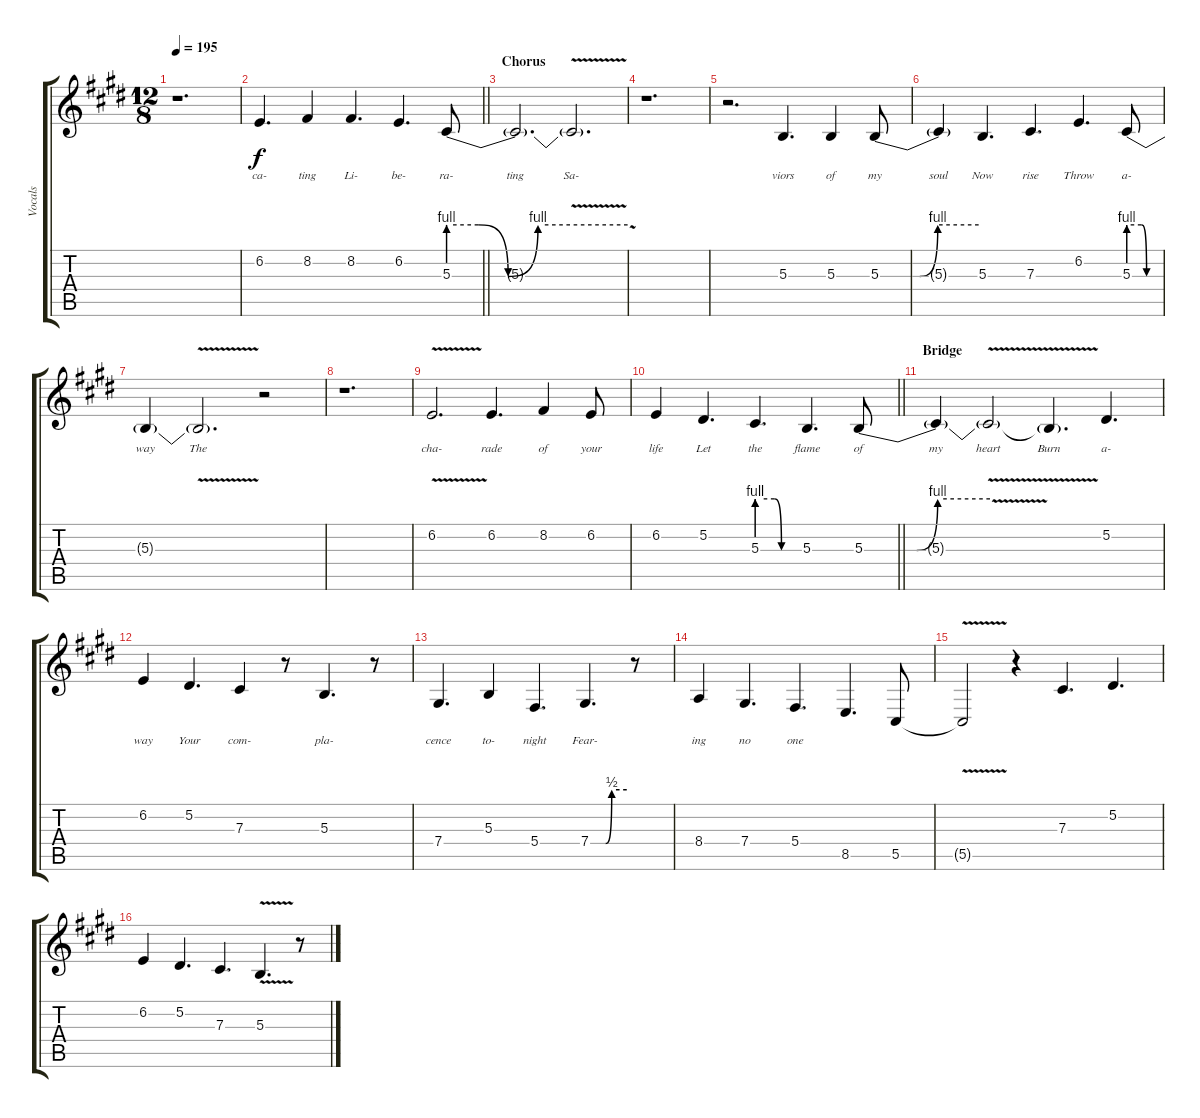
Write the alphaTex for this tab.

\track ("Vocals" "Vocals") {instrument lead6voice}
\staff {score tabs}
\tuning (Eb4 Bb3 Gb3 Db3 Ab2 Db2) {hide}
\ts (12 8)
\section ("" "")
\tempo 195
\clef g2
\ks e
r.1{d dy f} |
\barLineRight lightlight
6.2.4{d lyrics (0 "ca-") lyrics (1 "") lyrics (2 "") lyrics (3 "") lyrics (4 "")} 8.2.4{lyrics (0 "ting") lyrics (1 "") lyrics (2 "") lyrics (3 "") lyrics (4 "")} 8.2.4{d lyrics (0 "Li-") lyrics (1 "") lyrics (2 "") lyrics (3 "") lyrics (4 "")} 6.2.4{d lyrics (0 "be-") lyrics (1 "") lyrics (2 "") lyrics (3 "") lyrics (4 "")} 5.3{be (custom 0 4 10 4 20 0 30 4 60 4)}.8{lyrics (0 "ra-") lyrics (1 "") lyrics (2 "") lyrics (3 "") lyrics (4 "")} |
\section ("" "Chorus")
5.3{t}.2{d lyrics (0 "ting") lyrics (1 "") lyrics (2 "") lyrics (3 "") lyrics (4 "")} 5.3{v t}.2{d lyrics (0 "Sa-") lyrics (1 "") lyrics (2 "") lyrics (3 "") lyrics (4 "")} |
r.1{d} |
r.2{d} 5.3.4{d lyrics (0 "viors") lyrics (1 "") lyrics (2 "") lyrics (3 "") lyrics (4 "")} 5.3.4{lyrics (0 "of") lyrics (1 "") lyrics (2 "") lyrics (3 "") lyrics (4 "")} 5.3{be (custom 0 0 24 0 35 4 60 4)}.8{lyrics (0 "my") lyrics (1 "") lyrics (2 "") lyrics (3 "") lyrics (4 "")} |
5.3{t}.4{lyrics (0 "soul") lyrics (1 "") lyrics (2 "") lyrics (3 "") lyrics (4 "")} 5.3.4{d lyrics (0 "Now") lyrics (1 "") lyrics (2 "") lyrics (3 "") lyrics (4 "")} 7.3.4{d lyrics (0 "rise") lyrics (1 "") lyrics (2 "") lyrics (3 "") lyrics (4 "")} 6.2.4{d lyrics (0 "Throw") lyrics (1 "") lyrics (2 "") lyrics (3 "") lyrics (4 "")} 5.3{be (custom 0 4 25 4 35 0 60 0)}.8{lyrics (0 "a-") lyrics (1 "") lyrics (2 "") lyrics (3 "") lyrics (4 "")} |
5.3{t}.4{lyrics (0 "way") lyrics (1 "") lyrics (2 "") lyrics (3 "") lyrics (4 "")} 5.3{v t}.2{d lyrics (0 "The") lyrics (1 "") lyrics (2 "") lyrics (3 "") lyrics (4 "")} r.2 |
r.1{d} |
6.2{v}.2{d lyrics (0 "cha-") lyrics (1 "") lyrics (2 "") lyrics (3 "") lyrics (4 "")} 6.2.4{d lyrics (0 "rade") lyrics (1 "") lyrics (2 "") lyrics (3 "") lyrics (4 "")} 8.2.4{lyrics (0 "of") lyrics (1 "") lyrics (2 "") lyrics (3 "") lyrics (4 "")} 6.2.8{lyrics (0 "your") lyrics (1 "") lyrics (2 "") lyrics (3 "") lyrics (4 "")} |
\barLineRight lightlight
6.2.4{lyrics (0 "life") lyrics (1 "") lyrics (2 "") lyrics (3 "") lyrics (4 "")} 5.2.4{d lyrics (0 "Let") lyrics (1 "") lyrics (2 "") lyrics (3 "") lyrics (4 "")} 5.3{be (custom 0 4 25 4 35 0 60 0)}.4{d lyrics (0 "the") lyrics (1 "") lyrics (2 "") lyrics (3 "") lyrics (4 "")} 5.3.4{d lyrics (0 "flame") lyrics (1 "") lyrics (2 "") lyrics (3 "") lyrics (4 "")} 5.3{be (custom 0 0 25 0 35 4 60 4)}.8{lyrics (0 "of") lyrics (1 "") lyrics (2 "") lyrics (3 "") lyrics (4 "")} |
\section ("" "Bridge")
5.3{t}.4{lyrics (0 "my") lyrics (1 "") lyrics (2 "") lyrics (3 "") lyrics (4 "")} 5.3{v t}.2{lyrics (0 "heart") lyrics (1 "") lyrics (2 "") lyrics (3 "") lyrics (4 "")} 5.3{t}.4{d lyrics (0 "Burn") lyrics (1 "") lyrics (2 "") lyrics (3 "") lyrics (4 "")} 5.2.4{d lyrics (0 "a-") lyrics (1 "") lyrics (2 "") lyrics (3 "") lyrics (4 "")} |
6.2.4{lyrics (0 "way") lyrics (1 "") lyrics (2 "") lyrics (3 "") lyrics (4 "")} 5.2.4{d lyrics (0 "Your") lyrics (1 "") lyrics (2 "") lyrics (3 "") lyrics (4 "")} 7.3.4{lyrics (0 "com-") lyrics (1 "") lyrics (2 "") lyrics (3 "") lyrics (4 "")} r.8 5.3.4{d lyrics (0 "pla-") lyrics (1 "") lyrics (2 "") lyrics (3 "") lyrics (4 "")} r.8 |
7.4.4{d lyrics (0 "cence") lyrics (1 "") lyrics (2 "") lyrics (3 "") lyrics (4 "")} 5.3.4{lyrics (0 "to-") lyrics (1 "") lyrics (2 "") lyrics (3 "") lyrics (4 "")} 5.4.4{d lyrics (0 "night") lyrics (1 "") lyrics (2 "") lyrics (3 "") lyrics (4 "")} 7.4{be (custom 0 0 25 0 35 2 60 2)}.4{d lyrics (0 "Fear-") lyrics (1 "") lyrics (2 "") lyrics (3 "") lyrics (4 "")} r.8 |
8.4.4{lyrics (0 "ing") lyrics (1 "") lyrics (2 "") lyrics (3 "") lyrics (4 "")} 7.4.4{d lyrics (0 "no") lyrics (1 "") lyrics (2 "") lyrics (3 "") lyrics (4 "")} 5.4.4{d lyrics (0 "one") lyrics (1 "") lyrics (2 "") lyrics (3 "") lyrics (4 "")} 8.5.4{d} 5.5.8 |
5.5{v t}.2 r.4 7.3.4{d} 5.2.4{d} |
6.2.4 5.2.4{d} 7.3.4{d} 5.3{v}.4{d} r.8
